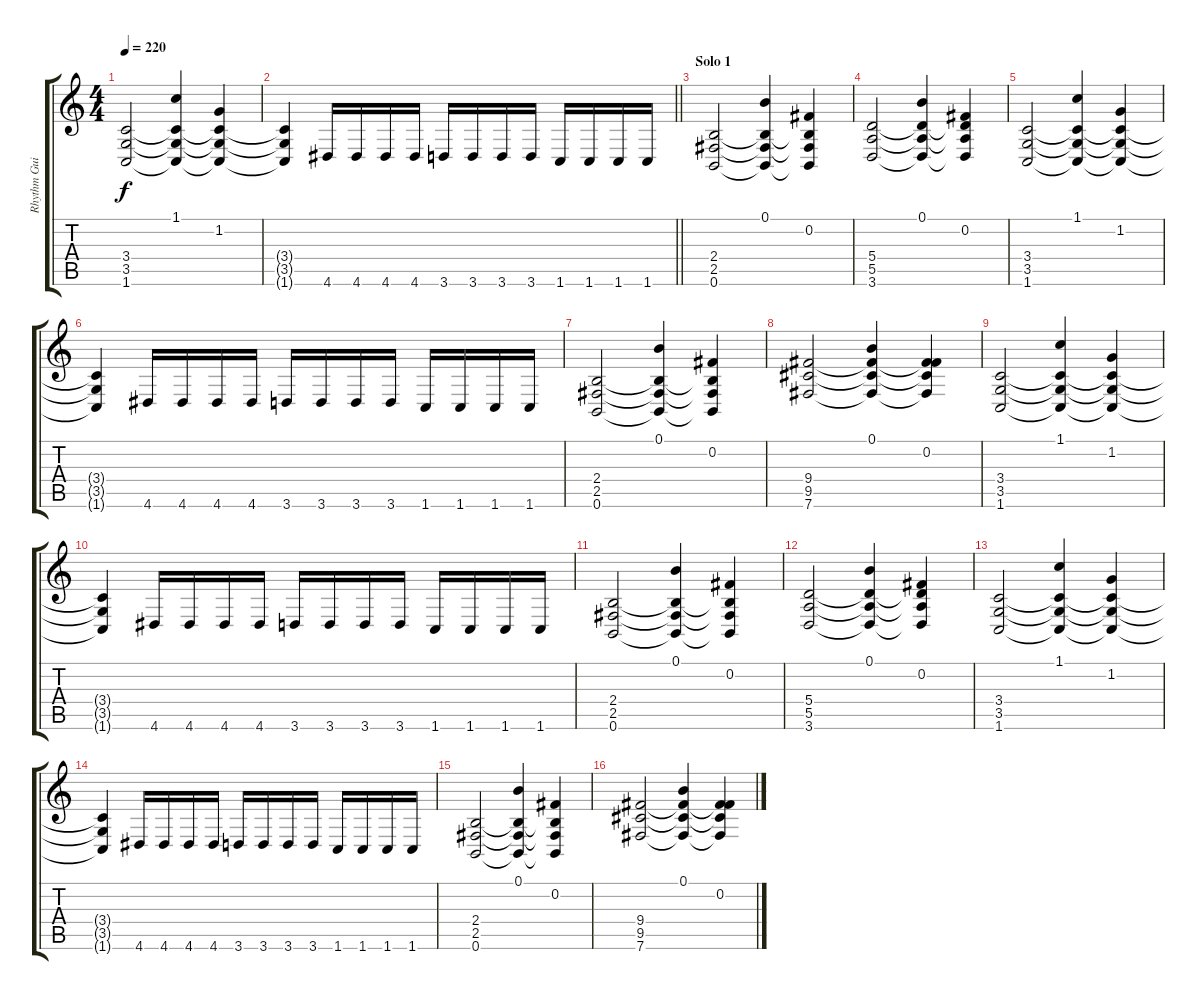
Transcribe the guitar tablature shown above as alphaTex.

\track ("Rhythm Guitar II" "Rhythm Gui") {instrument distortionguitar}
\staff {score tabs}
\tuning (B3 Gb3 D3 A2 E2 B1) {hide}
\ts (4 4)
\tempo 220
\clef g2
\ks c
(3.4 3.5 1.6).2{dy f} (1.1 3.4{t} 3.5{t} 1.6{t}).4 (1.2 3.4{t} 3.5{t} 1.6{t}).4 |
\barLineRight lightlight
(3.4{t} 3.5{t} 1.6{t}).4 4.6.16 4.6.16 4.6.16 4.6.16 3.6.16 3.6.16 3.6.16 3.6.16 1.6.16 1.6.16 1.6.16 1.6.16 |
\section ("" "Solo 1")
(2.4 2.5 0.6).2 (0.1 2.4{t} 2.5{t} 0.6{t}).4 (0.2 2.4{t} 2.5{t} 0.6{t}).4 |
(5.4 5.5 3.6).2 (0.1 5.4{t} 5.5{t} 3.6{t}).4 (0.2 5.4{t} 5.5{t} 3.6{t}).4 |
(3.4 3.5 1.6).2 (1.1 3.4{t} 3.5{t} 1.6{t}).4 (1.2 3.4{t} 3.5{t} 1.6{t}).4 |
(3.4{t} 3.5{t} 1.6{t}).4 4.6.16 4.6.16 4.6.16 4.6.16 3.6.16 3.6.16 3.6.16 3.6.16 1.6.16 1.6.16 1.6.16 1.6.16 |
(2.4 2.5 0.6).2 (0.1 2.4{t} 2.5{t} 0.6{t}).4 (0.2 2.4{t} 2.5{t} 0.6{t}).4 |
(9.4 9.5 7.6).2 (0.1 9.4{t} 9.5{t} 7.6{t}).4 (0.2 9.4{t} 9.5{t} 7.6{t}).4 |
(3.4 3.5 1.6).2 (1.1 3.4{t} 3.5{t} 1.6{t}).4 (1.2 3.4{t} 3.5{t} 1.6{t}).4 |
(3.4{t} 3.5{t} 1.6{t}).4 4.6.16 4.6.16 4.6.16 4.6.16 3.6.16 3.6.16 3.6.16 3.6.16 1.6.16 1.6.16 1.6.16 1.6.16 |
(2.4 2.5 0.6).2 (0.1 2.4{t} 2.5{t} 0.6{t}).4 (0.2 2.4{t} 2.5{t} 0.6{t}).4 |
(5.4 5.5 3.6).2 (0.1 5.4{t} 5.5{t} 3.6{t}).4 (0.2 5.4{t} 5.5{t} 3.6{t}).4 |
(3.4 3.5 1.6).2 (1.1 3.4{t} 3.5{t} 1.6{t}).4 (1.2 3.4{t} 3.5{t} 1.6{t}).4 |
(3.4{t} 3.5{t} 1.6{t}).4 4.6.16 4.6.16 4.6.16 4.6.16 3.6.16 3.6.16 3.6.16 3.6.16 1.6.16 1.6.16 1.6.16 1.6.16 |
(2.4 2.5 0.6).2 (0.1 2.4{t} 2.5{t} 0.6{t}).4 (0.2 2.4{t} 2.5{t} 0.6{t}).4 |
(9.4 9.5 7.6).2 (0.1 9.4{t} 9.5{t} 7.6{t}).4 (0.2 9.4{t} 9.5{t} 7.6{t}).4
